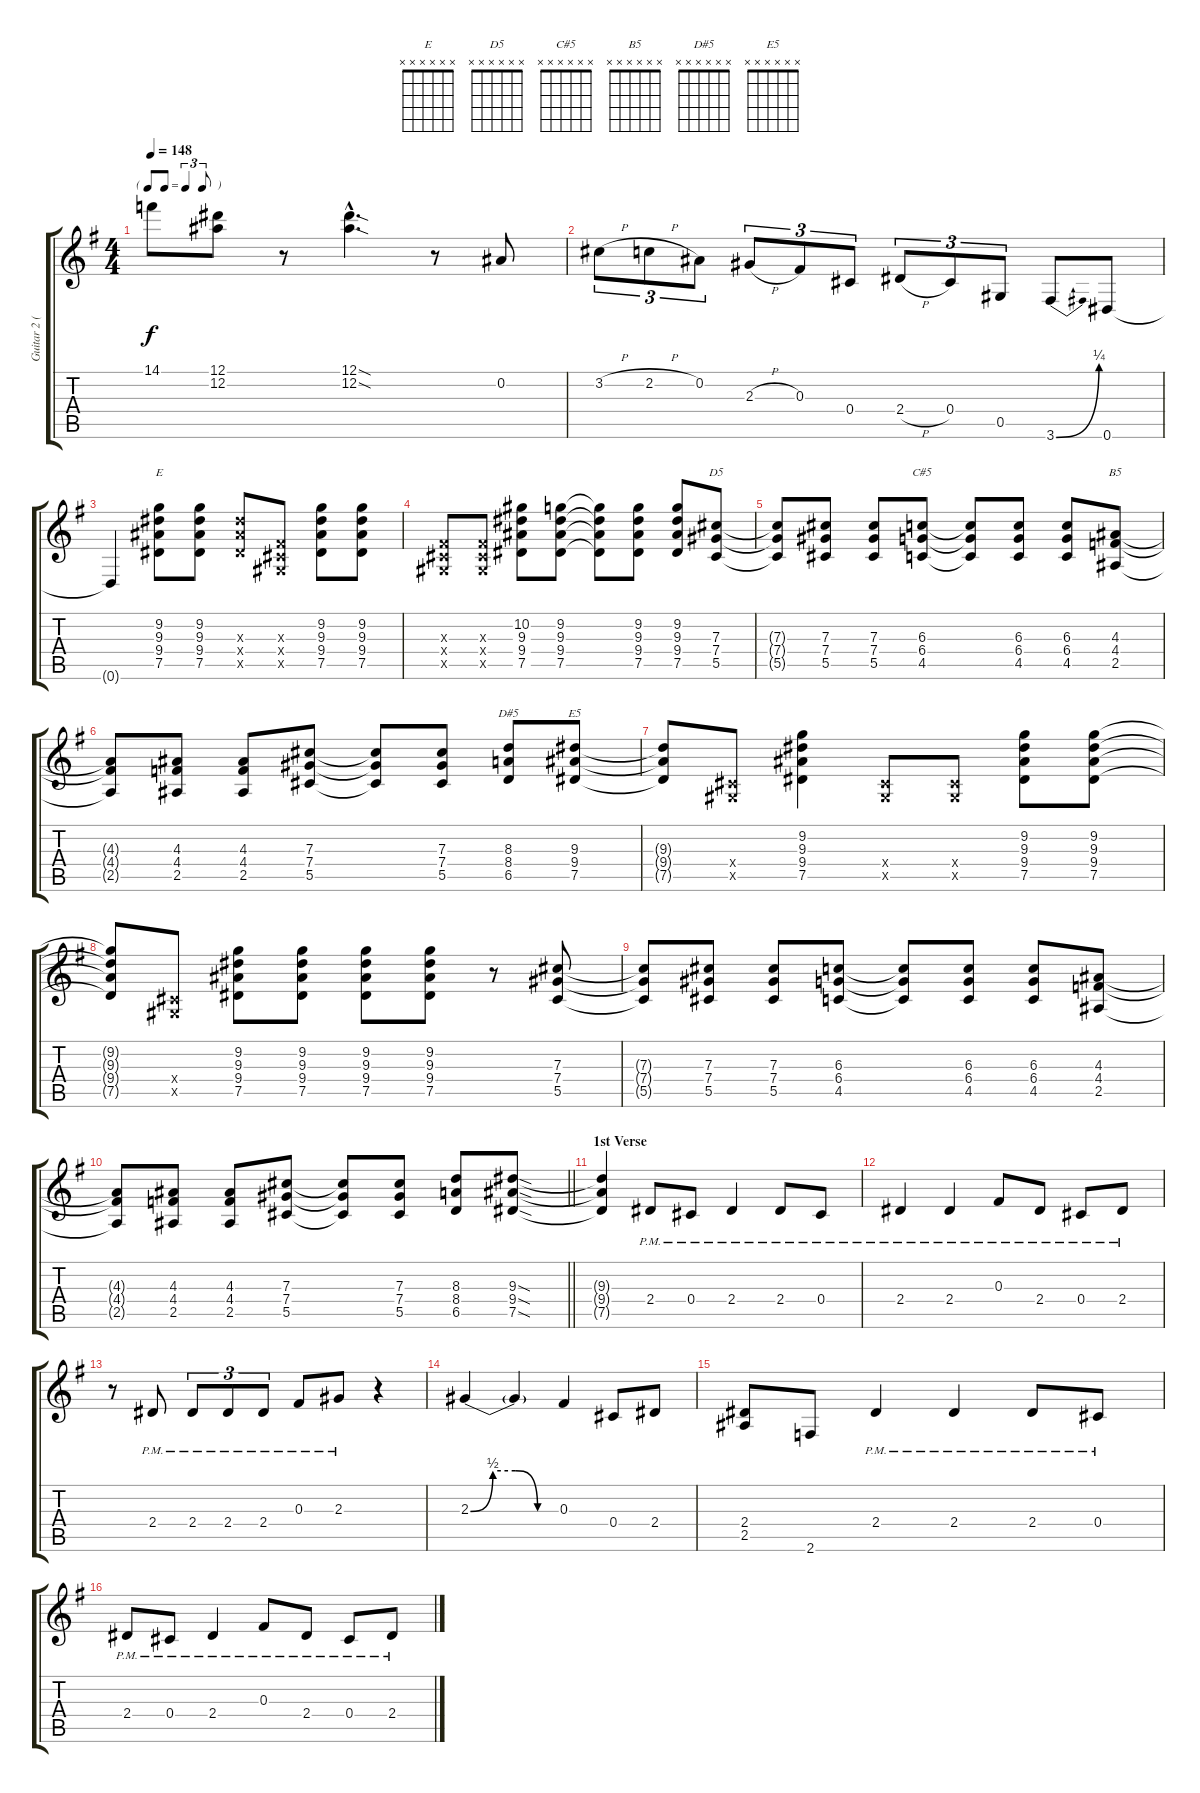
\track ("Guitar 2 (Izzy)" "Guitar 2 (") {instrument overdrivenguitar}
\staff {score tabs}
\tuning (Eb4 Bb3 Gb3 Db3 Ab2 Eb2) {hide}
\chord ("E" x x x x x x)
\chord ("D5" x x x x x x)
\chord ("C#5" x x x x x x)
\chord ("B5" x x x x x x)
\chord ("D#5" x x x x x x)
\chord ("E5" x x x x x x)
\ts (4 4)
\tf triplet8th
\tempo 148
\clef g2
\ks g
14.1.8{dy f} (12.1 12.2).8 r.8 (12.1{sod hac} 12.2{sod hac}).4{d} r.8 0.2.8 |
3.2{h}.8{tu (3 2)} 2.2{h}.8{tu (3 2)} 0.2.8{tu (3 2)} 2.3{h}.8{tu (3 2)} 0.3.8{tu (3 2)} 0.4.8{tu (3 2)} 2.4{h}.8{tu (3 2)} 0.4.8{tu (3 2)} 0.5.8{tu (3 2)} 3.6{be (bend 0 0 60 1)}.8 0.6.8 |
0.6{t}.4 (9.2 9.3 9.4 7.5).8{ch "E"} (9.2 9.3 9.4 7.5).8 (9.3{x} 9.4{x} 7.5{x}).8 (0.3{x} 0.4{x} 0.5{x}).8 (9.2 9.3 9.4 7.5).8 (9.2 9.3 9.4 7.5).8 |
(0.3{x} 0.4{x} 0.5{x}).8 (0.3{x} 0.4{x} 0.5{x}).8 (10.2 9.3 9.4 7.5).8 (9.2 9.3 9.4 7.5).8 (9.2{t} 9.3{t} 9.4{t} 7.5{t}).8 (9.2 9.3 9.4 7.5).8 (9.2 9.3 9.4 7.5).8 (7.3 7.4 5.5).8{ch "D5"} |
(7.3{t} 7.4{t} 5.5{t}).8 (7.3 7.4 5.5).8 (7.3 7.4 5.5).8 (6.3 6.4 4.5).8{ch "C#5"} (6.3{t} 6.4{t} 4.5{t}).8 (6.3 6.4 4.5).8 (6.3 6.4 4.5).8 (4.3 4.4 2.5).8{ch "B5"} |
(4.3{t} 4.4{t} 2.5{t}).8 (4.3 4.4 2.5).8 (4.3 4.4 2.5).8 (7.3 7.4 5.5).8 (7.3{t} 7.4{t} 5.5{t}).8 (7.3 7.4 5.5).8 (8.3 8.4 6.5).8{ch "D#5"} (9.3 9.4 7.5).8{ch "E5"} |
(9.3{t} 9.4{t} 7.5{t}).8 (0.4{x} 0.5{x}).8 (9.2 9.3 9.4 7.5).4 (0.4{x} 0.5{x}).8 (0.4{x} 0.5{x}).8 (9.2 9.3 9.4 7.5).8 (9.2 9.3 9.4 7.5).8 |
(9.2{t} 9.3{t} 9.4{t} 7.5{t}).8 (0.4{x} 0.5{x}).8 (9.2 9.3 9.4 7.5).8 (9.2 9.3 9.4 7.5).8 (9.2 9.3 9.4 7.5).8 (9.2 9.3 9.4 7.5).8 r.8 (7.3 7.4 5.5).8 |
(7.3{t} 7.4{t} 5.5{t}).8 (7.3 7.4 5.5).8 (7.3 7.4 5.5).8 (6.3 6.4 4.5).8 (6.3{t} 6.4{t} 4.5{t}).8 (6.3 6.4 4.5).8 (6.3 6.4 4.5).8 (4.3 4.4 2.5).8 |
\barLineRight lightlight
(4.3{t} 4.4{t} 2.5{t}).8 (4.3 4.4 2.5).8 (4.3 4.4 2.5).8 (7.3 7.4 5.5).8 (7.3{t} 7.4{t} 5.5{t}).8 (7.3 7.4 5.5).8 (8.3 8.4 6.5).8 (9.3{sod} 9.4{sod} 7.5{sod}).8 |
\section ("" "1st Verse")
(9.3{t} 9.4{t} 7.5{t}).4 2.4{pm}.8 0.4{pm}.8 2.4{pm}.4 2.4{pm}.8 0.4{pm}.8 |
2.4{pm}.4 2.4{pm}.4 0.3{pm}.8 2.4{pm}.8 0.4{pm}.8 2.4{pm}.8 |
r.8 2.4{pm}.8 2.4{pm}.8{tu (3 2)} 2.4{pm}.8{tu (3 2)} 2.4{pm}.8{tu (3 2)} 0.3{pm}.8 2.3{pm}.8 r.4 |
2.3{be (custom 0 0 15 2 30 2 45 0 60 0)}.4 2.3{t}.4 0.3.4 0.4.8 2.4.8 |
(2.4 2.5).8 2.6.8 2.4{pm}.4 2.4{pm}.4 2.4{pm}.8 0.4{pm}.8 |
2.4{pm}.8 0.4{pm}.8 2.4{pm}.4 0.3{pm}.8 2.4{pm}.8 0.4{pm}.8 2.4{pm}.8
